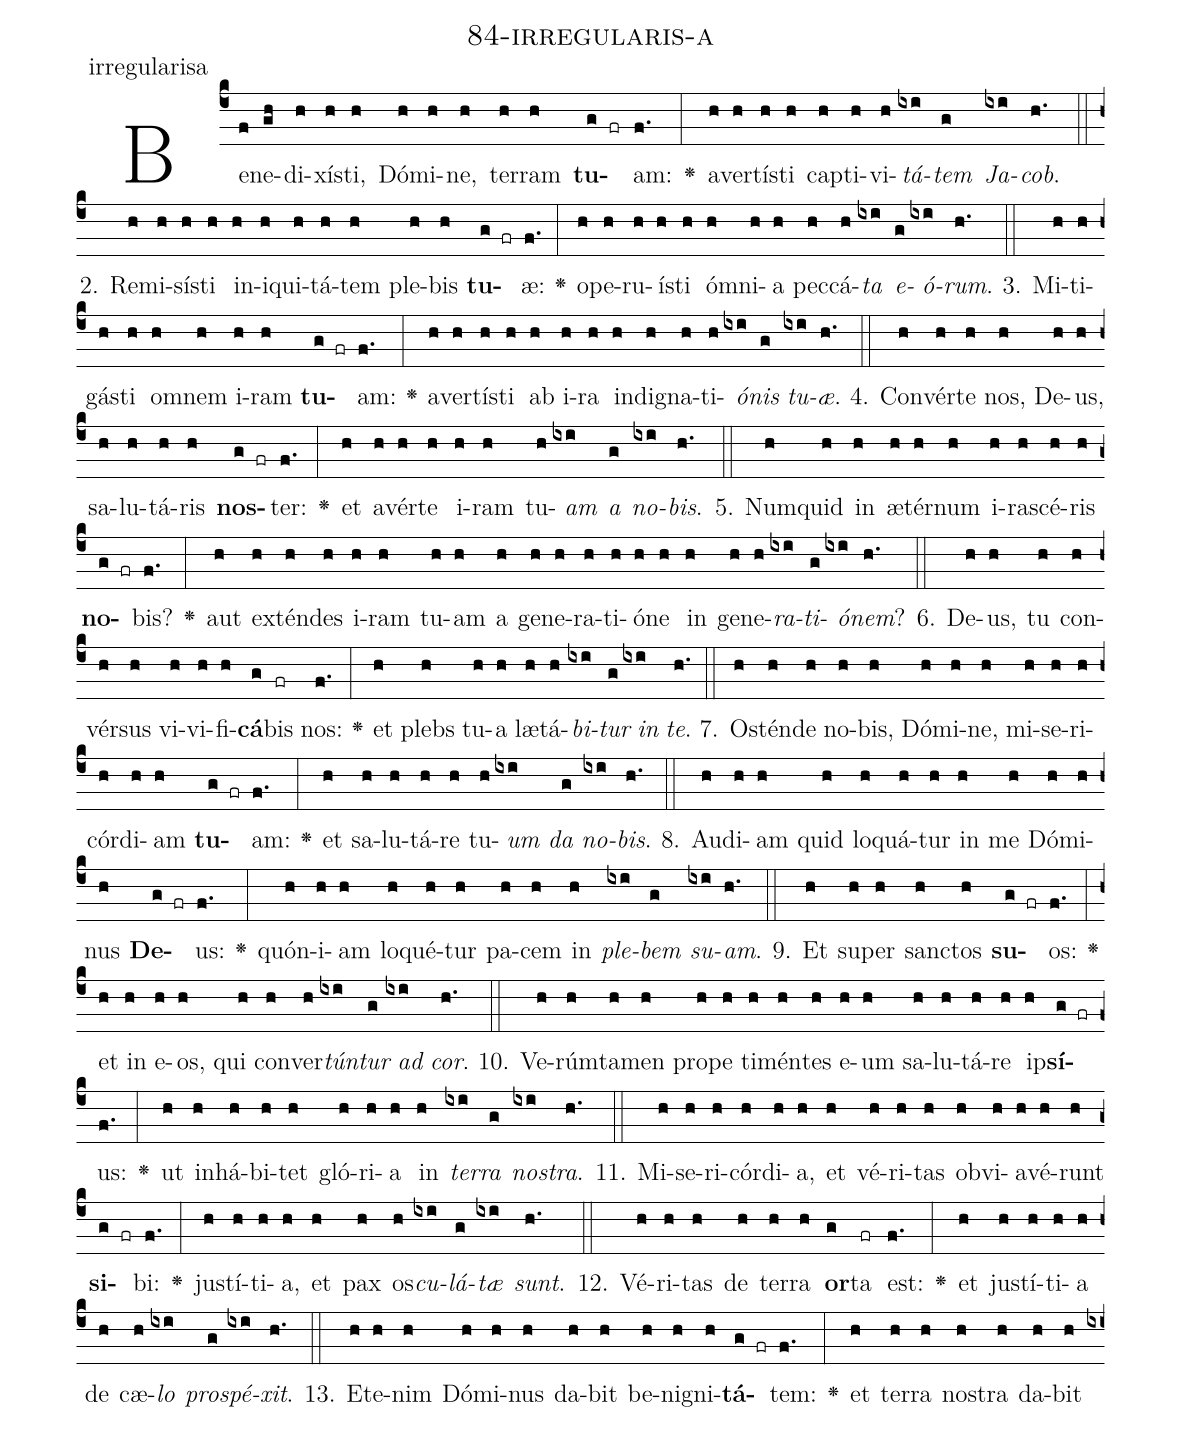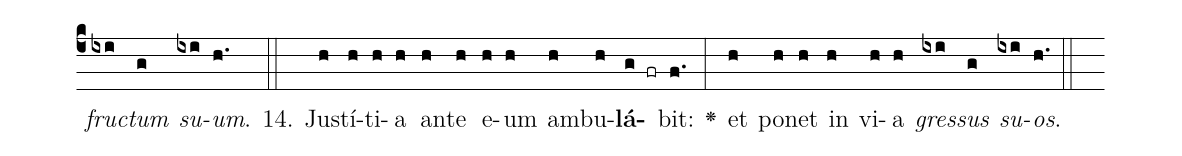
name: 84-irregularis-a;
annotation: irregularisa;
%%
(c4)Be(f)ne(gh)di(h)xís(h)ti,(h) Dó(h)mi(h)ne,(h) ter(h)ram(h) <b>tu</b>(g fr)am:(f.) <v>\greheightstar</v>(:) a(h)ver(h)tís(h)ti(h) cap(h)ti(h)vi(h)<i>tá</i>(ixi)<i>tem</i>(g) <i>Ja</i>(ixi)<i>cob</i>.(h.) (::)
2. Re(h)mi(h)sís(h)ti(h) in(h)i(h)qui(h)tá(h)tem(h) ple(h)bis(h) <b>tu</b>(g fr)æ:(f.) <v>\greheightstar</v>(:) o(h)pe(h)ru(h)ís(h)ti(h) óm(h)ni(h)a(h) pec(h)cá(h)<i>ta</i>(ixi) <i>e</i>(g)<i>ó</i>(ixi)<i>rum</i>.(h.) (::)
3. Mi(h)ti(h)gás(h)ti(h) om(h)nem(h) i(h)ram(h) <b>tu</b>(g fr)am:(f.) <v>\greheightstar</v>(:) a(h)ver(h)tís(h)ti(h) ab(h) i(h)ra(h) in(h)di(h)gna(h)ti(h)<i>ó</i>(ixi)<i>nis</i>(g) <i>tu</i>(ixi)<i>æ</i>.(h.) (::)
4. Con(h)vér(h)te(h) nos,(h) De(h)us,(h) sa(h)lu(h)tá(h)ris(h) <b>nos</b>(g fr)ter:(f.) <v>\greheightstar</v>(:) et(h) a(h)vér(h)te(h) i(h)ram(h) tu(h)<i>am</i>(ixi) <i>a</i>(g) <i>no</i>(ixi)<i>bis</i>.(h.) (::)
5. Num(h)quid(h) in(h) æ(h)tér(h)num(h) i(h)ra(h)scé(h)ris(h) <b>no</b>(g fr)bis?(f.) <v>\greheightstar</v>(:) aut(h) ex(h)tén(h)des(h) i(h)ram(h) tu(h)am(h) a(h) ge(h)ne(h)ra(h)ti(h)ó(h)ne(h) in(h) ge(h)ne(h)<i>ra</i>(ixi)<i>ti</i>(g)<i>ó</i>(ixi)<i>nem</i>?(h.) (::)
6. De(h)us,(h) tu(h) con(h)vér(h)sus(h) vi(h)vi(h)fi(h)<b>cá</b>(g)bis(fr) nos:(f.) <v>\greheightstar</v>(:) et(h) plebs(h) tu(h)a(h) læ(h)tá(h)<i>bi</i>(ixi)<i>tur</i>(g) <i>in</i>(ixi) <i>te</i>.(h.) (::)
7. Os(h)tén(h)de(h) no(h)bis,(h) Dó(h)mi(h)ne,(h) mi(h)se(h)ri(h)cór(h)di(h)am(h) <b>tu</b>(g fr)am:(f.) <v>\greheightstar</v>(:) et(h) sa(h)lu(h)tá(h)re(h) tu(h)<i>um</i>(ixi) <i>da</i>(g) <i>no</i>(ixi)<i>bis</i>.(h.) (::)
8. Au(h)di(h)am(h) quid(h) lo(h)quá(h)tur(h) in(h) me(h) Dó(h)mi(h)nus(h) <b>De</b>(g fr)us:(f.) <v>\greheightstar</v>(:) quón(h)i(h)am(h) lo(h)qué(h)tur(h) pa(h)cem(h) in(h) <i>ple</i>(ixi)<i>bem</i>(g) <i>su</i>(ixi)<i>am</i>.(h.) (::)
9. Et(h) su(h)per(h) sanc(h)tos(h) <b>su</b>(g fr)os:(f.) <v>\greheightstar</v>(:) et(h) in(h) e(h)os,(h) qui(h) con(h)ver(h)<i>tún</i>(ixi)<i>tur</i>(g) <i>ad</i>(ixi) <i>cor</i>.(h.) (::)
10. Ve(h)rúm(h)ta(h)men(h) pro(h)pe(h) ti(h)mén(h)tes(h) e(h)um(h) sa(h)lu(h)tá(h)re(h) ip(h)<b>sí</b>(g fr)us:(f.) <v>\greheightstar</v>(:) ut(h) in(h)há(h)bi(h)tet(h) gló(h)ri(h)a(h) in(h) <i>ter</i>(ixi)<i>ra</i>(g) <i>nos</i>(ixi)<i>tra</i>.(h.) (::)
11. Mi(h)se(h)ri(h)cór(h)di(h)a,(h) et(h) vé(h)ri(h)tas(h) ob(h)vi(h)a(h)vé(h)runt(h) <b>si</b>(g fr)bi:(f.) <v>\greheightstar</v>(:) jus(h)tí(h)ti(h)a,(h) et(h) pax(h) os(h)<i>cu</i>(ixi)<i>lá</i>(g)<i>tæ</i>(ixi) <i>sunt</i>.(h.) (::)
12. Vé(h)ri(h)tas(h) de(h) ter(h)ra(h) <b>or</b>(g)ta(fr) est:(f.) <v>\greheightstar</v>(:) et(h) jus(h)tí(h)ti(h)a(h) de(h) cæ(h)<i>lo</i>(ixi) <i>pro</i>(g)<i>spé</i>(ixi)<i>xit</i>.(h.) (::)
13. Et(h)e(h)nim(h) Dó(h)mi(h)nus(h) da(h)bit(h) be(h)ni(h)gni(h)<b>tá</b>(g fr)tem:(f.) <v>\greheightstar</v>(:) et(h) ter(h)ra(h) nos(h)tra(h) da(h)bit(h) <i>fruc</i>(ixi)<i>tum</i>(g) <i>su</i>(ixi)<i>um</i>.(h.) (::)
14. Jus(h)tí(h)ti(h)a(h) an(h)te(h) e(h)um(h) am(h)bu(h)<b>lá</b>(g fr)bit:(f.) <v>\greheightstar</v>(:) et(h) po(h)net(h) in(h) vi(h)a(h) <i>gres</i>(ixi)<i>sus</i>(g) <i>su</i>(ixi)<i>os</i>.(h.) (::)
